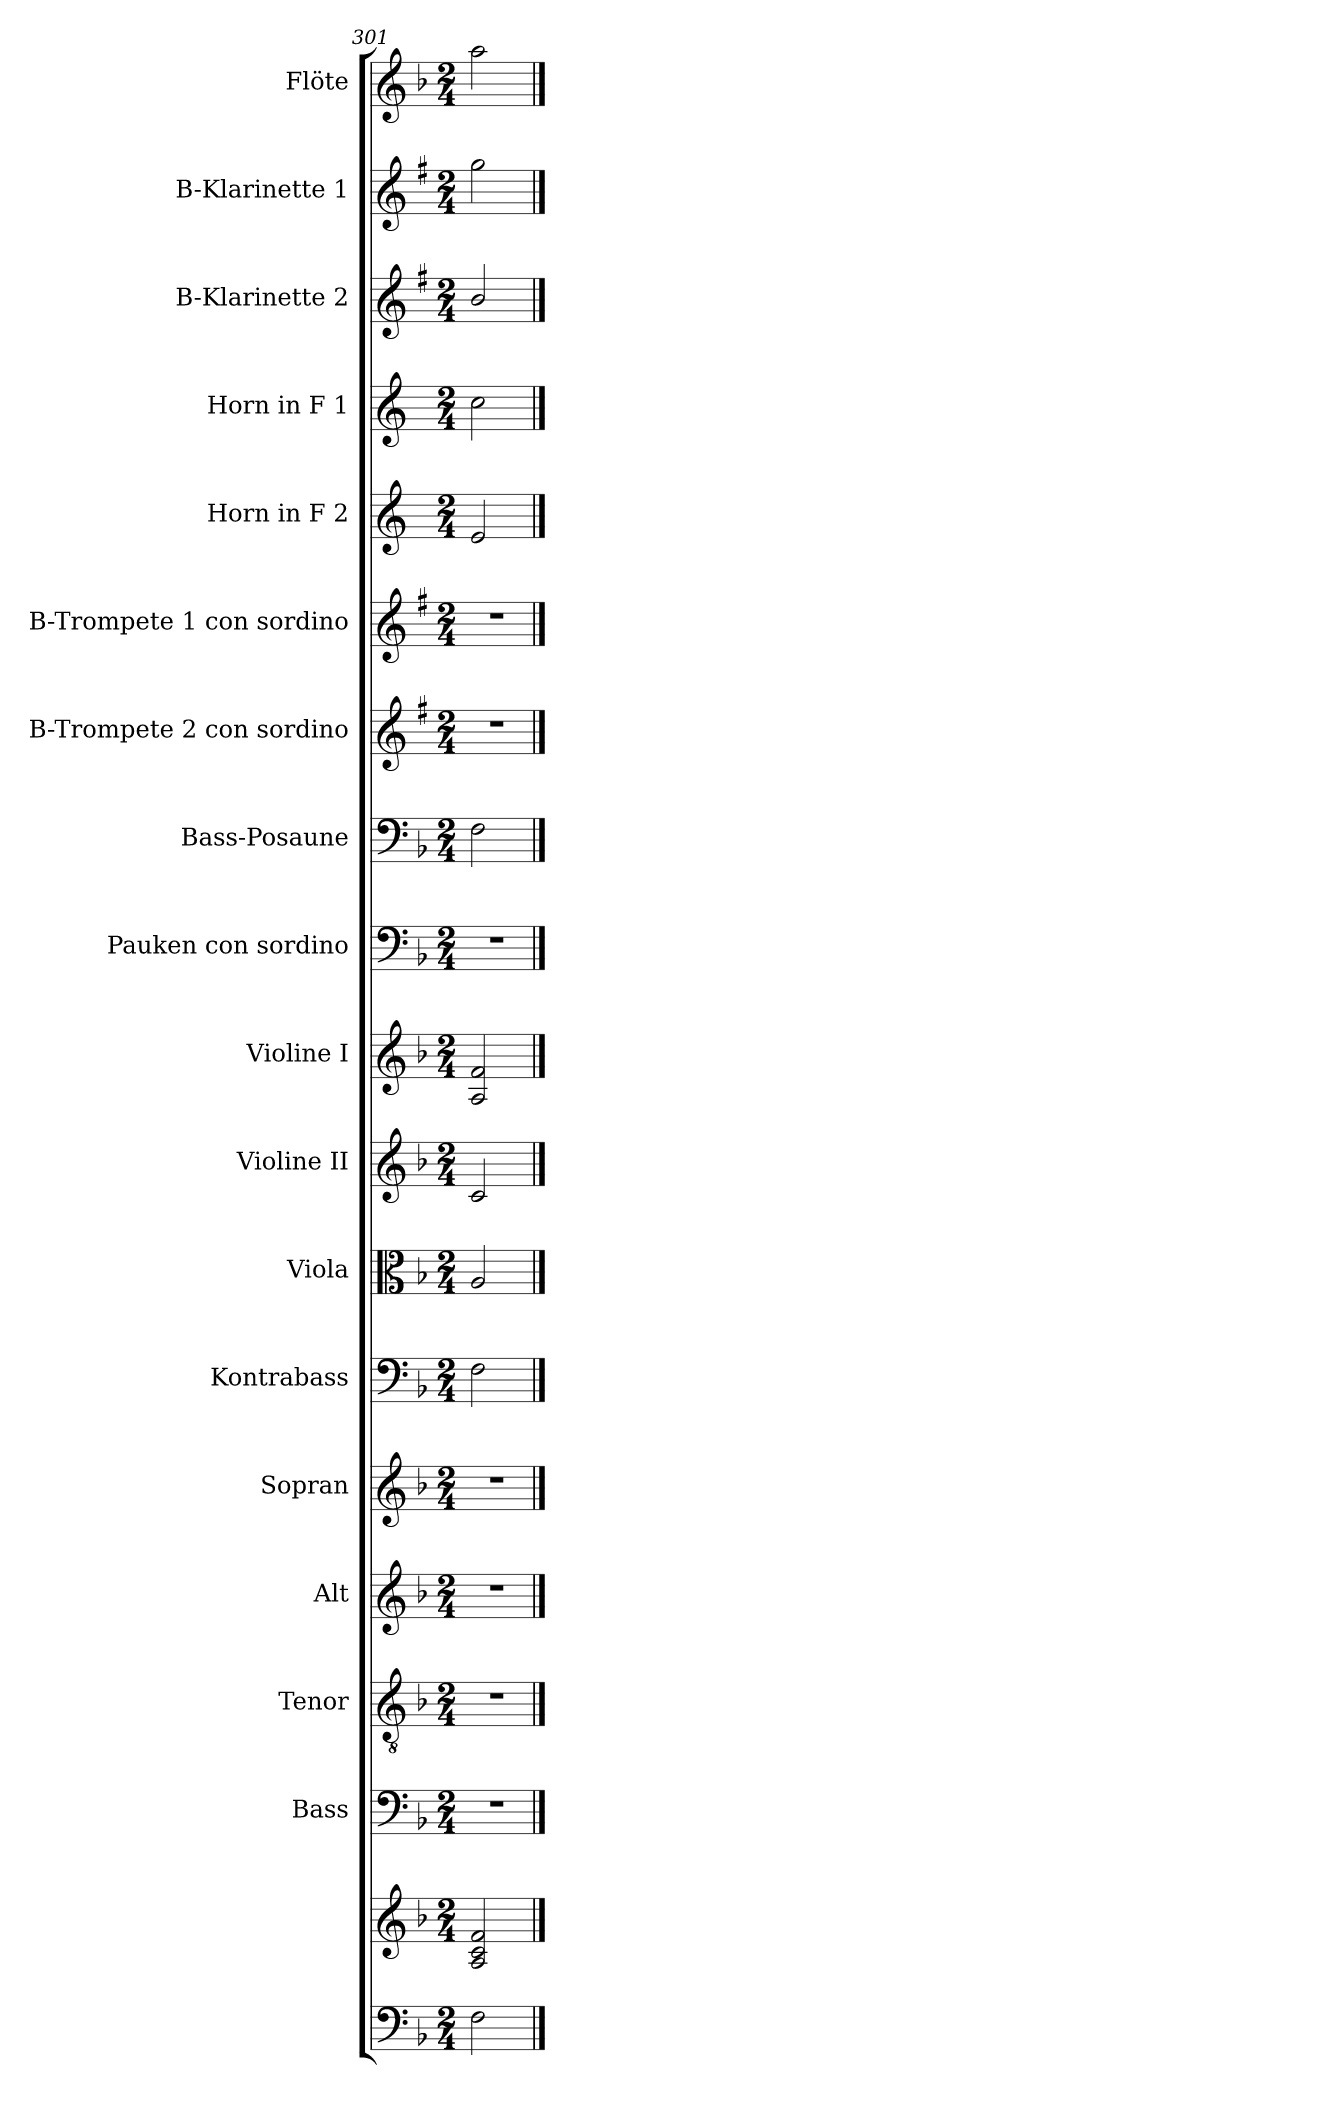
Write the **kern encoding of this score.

**kern	**kern	**kern	**kern	**kern	**kern	**kern	**kern	**kern	**kern	**kern	**kern	**kern	**kern	**kern	**kern	**kern	**kern	**kern
*part18	*part18	*part17	*part16	*part15	*part14	*part13	*part12	*part11	*part10	*part9	*part8	*part7	*part6	*part5	*part4	*part3	*part2	*part1
*staff19	*staff18	*staff17	*staff16	*staff15	*staff14	*staff13	*staff12	*staff11	*staff10	*staff9	*staff8	*staff7	*staff6	*staff5	*staff4	*staff3	*staff2	*staff1
*	*	*I"Bass	*I"Tenor	*I"Alt	*I"Sopran	*I"Kontrabass	*I"Viola	*I"Violine II	*I"Violine I	*I"Pauken con sordino	*I"Bass-Posaune	*I"B-Trompete 2 con sordino	*I"B-Trompete 1 con sordino	*I"Horn in F 2	*I"Horn in F 1	*I"B-Klarinette 2	*I"B-Klarinette 1	*I"Flöte
*	*	*I'B.	*I'T.	*I'A.	*I'S.	*I'Kb.	*I'Vla.	*I'Vl. II	*I'Vl. I	*I'Pk.	*I'B. Pos.	*I'B Trp. 2	*I'B Trp. 1	*	*	*I'B Kl. 2	*I'B Kl. 1	*I'Fl.
*clefF4	*clefG2	*clefF4	*clefGv2	*clefG2	*clefG2	*clefF4	*clefC3	*clefG2	*clefG2	*clefF4	*clefF4	*clefG2	*clefG2	*clefG2	*clefG2	*clefG2	*clefG2	*clefG2
*	*	*	*	*	*	*ITrd7c12	*	*	*	*	*	*ITrd1c2	*ITrd1c2	*ITrd4c7	*ITrd4c7	*ITrd1c2	*ITrd1c2	*
*k[b-]	*k[b-]	*k[b-]	*k[b-]	*k[b-]	*k[b-]	*k[b-]	*k[b-]	*k[b-]	*k[b-]	*k[b-]	*k[b-]	*k[b-]	*k[b-]	*k[b-]	*k[b-]	*k[b-]	*k[b-]	*k[b-]
*F:	*F:	*F:	*F:	*F:	*F:	*F:	*F:	*F:	*F:	*F:	*F:	*F:	*F:	*F:	*F:	*F:	*F:	*F:
*M2/4	*M2/4	*M2/4	*M2/4	*M2/4	*M2/4	*M2/4	*M2/4	*M2/4	*M2/4	*M2/4	*M2/4	*M2/4	*M2/4	*M2/4	*M2/4	*M2/4	*M2/4	*M2/4
=301	=301	=301	=301	=301	=301	=301	=301	=301	=301	=301	=301	=301	=301	=301	=301	=301	=301	=301
2F\	2A/ 2c/ 2f/	2r	2r	2r	2r	2FF\	2A/	2c/	2A/ 2f/	2r	2F\	2r	2r	2A/	2f\	2a/	2ff\	2aa\
==	==	==	==	==	==	==	==	==	==	==	==	==	==	==	==	==	==	==
*-	*-	*-	*-	*-	*-	*-	*-	*-	*-	*-	*-	*-	*-	*-	*-	*-	*-	*-
